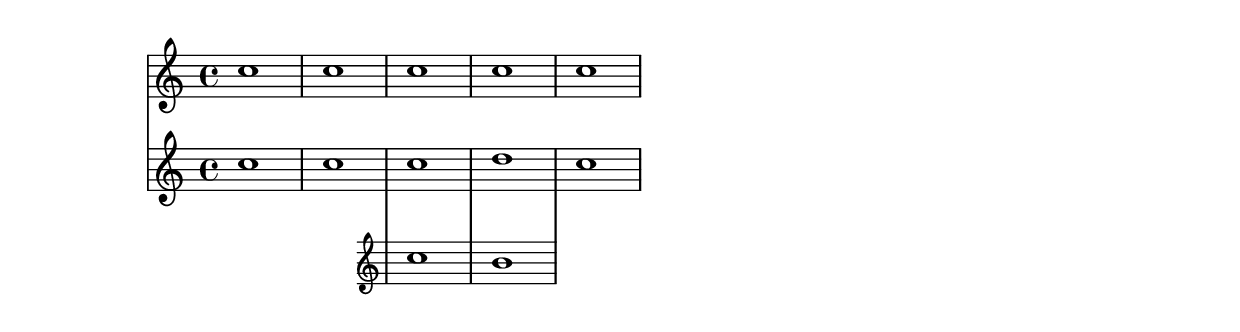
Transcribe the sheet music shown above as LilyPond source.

%% DO NOT EDIT this file manually; it is automatically
%% generated from LSR http://lsr.dsi.unimi.it
%% Make any changes in LSR itself, or in Documentation/snippets/new/ ,
%% and then run scripts/auxiliar/makelsr.py
%%
%% This file is in the public domain.
\version "2.14.0"

\header {
  lsrtags = "staff-notation, contexts-and-engravers"

%% Translation of GIT committish: 70f5f30161f7b804a681cd080274bfcdc9f4fe8c
  texidoces = "
Se puede añadir (posiblemente de forma temporal) un pentagrama
nuevo una vez que la pieza ha comenzado.

"
  doctitlees = "Añadir un pentagrama nuevo"

  texidoc = "
An extra staff can be added (possibly temporarily) after the start of a
piece.

"
  doctitle = "Adding an extra staff"
} % begin verbatim

\score {
  <<
    \new Staff \relative c'' {
      c1 | c | c | c | c
    }
    \new StaffGroup \relative c'' {
      \new Staff {
        c1 | c
        <<
          {
            c1 | d
          }
          \new Staff {
            \once \override Staff.TimeSignature #'stencil = ##f
            c1 | b
          }
        >>
        c1
      }
    }
  >>
}

